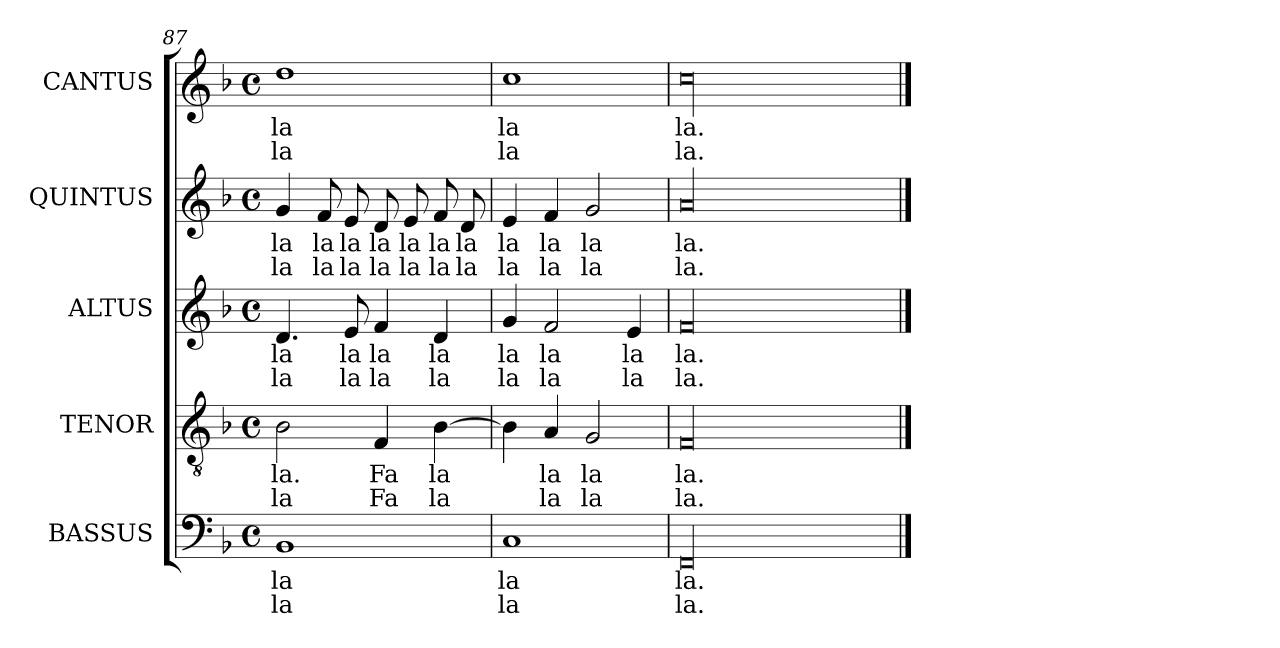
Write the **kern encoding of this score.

**kern	**text	**text	**kern	**text	**text	**kern	**text	**text	**kern	**text	**text	**kern	**text	**text
*part5	*part5	*part5	*part4	*part4	*part4	*part3	*part3	*part3	*part2	*part2	*part2	*part1	*part1	*part1
*staff5	*staff5	*staff5	*staff4	*staff4	*staff4	*staff3	*staff3	*staff3	*staff2	*staff2	*staff2	*staff1	*staff1	*staff1
*I"BASSUS	*	*	*I"TENOR	*	*	*I"ALTUS	*	*	*I"QUINTUS	*	*	*I"CANTUS	*	*
*I'B	*	*	*I'T	*	*	*I'A	*	*	*	*	*	*	*	*
*clefF4	*	*	*clefGv2	*	*	*clefG2	*	*	*clefG2	*	*	*clefG2	*	*
*	*	*	*ITrd7c12	*	*	*	*	*	*	*	*	*	*	*
*k[b-]	*	*	*k[b-]	*	*	*k[b-]	*	*	*k[b-]	*	*	*k[b-]	*	*
*F:	*	*	*F:	*	*	*F:	*	*	*F:	*	*	*F:	*	*
*M4/4	*	*	*M4/4	*	*	*M4/4	*	*	*M4/4	*	*	*M4/4	*	*
*met(c)	*	*	*met(c)	*	*	*met(c)	*	*	*met(c)	*	*	*met(c)	*	*
=87	=87	=87	=87	=87	=87	=87	=87	=87	=87	=87	=87	=87	=87	=87
!	!LO:LY:b:color=#000000	!LO:LY:b:color=#000000	!	!	!	!	!	!	!	!	!	!	!	!
!	!	!	!	!LO:LY:b:color=#000000	!LO:LY:b:color=#000000	!	!	!	!	!	!	!	!	!
!	!	!	!	!	!	!	!LO:LY:b:color=#000000	!LO:LY:b:color=#000000	!	!	!	!	!	!
!	!	!	!	!	!	!	!	!	!	!LO:LY:b:color=#000000	!LO:LY:b:color=#000000	!	!	!
!	!	!	!	!	!	!	!	!	!	!	!	!	!LO:LY:b:color=#000000	!LO:LY:b:color=#000000
1BB-i	la	la	2BB-i\	la.	la	4.di/	la	la	4gi/	la	la	1ddi	la	la
!	!	!	!	!	!	!	!	!	!	!LO:LY:b:color=#000000	!LO:LY:b:color=#000000	!	!	!
.	.	.	.	.	.	.	.	.	8fi/	la	la	.	.	.
!	!	!	!	!	!	!	!LO:LY:b:color=#000000	!LO:LY:b:color=#000000	!	!	!	!	!	!
!	!	!	!	!	!	!	!	!	!	!LO:LY:b:color=#000000	!LO:LY:b:color=#000000	!	!	!
.	.	.	.	.	.	8ei/	la	la	8ei/	la	la	.	.	.
!	!	!	!	!LO:LY:b:color=#000000	!LO:LY:b:color=#000000	!	!	!	!	!	!	!	!	!
!	!	!	!	!	!	!	!LO:LY:b:color=#000000	!LO:LY:b:color=#000000	!	!	!	!	!	!
!	!	!	!	!	!	!	!	!	!	!LO:LY:b:color=#000000	!LO:LY:b:color=#000000	!	!	!
.	.	.	4FFi/	Fa	Fa	4fi/	la	la	8di/	la	la	.	.	.
!	!	!	!	!	!	!	!	!	!	!LO:LY:b:color=#000000	!LO:LY:b:color=#000000	!	!	!
.	.	.	.	.	.	.	.	.	8ei/	la	la	.	.	.
!	!	!	!	!LO:LY:b:color=#000000	!LO:LY:b:color=#000000	!	!	!	!	!	!	!	!	!
!	!	!	!	!	!	!	!LO:LY:b:color=#000000	!LO:LY:b:color=#000000	!	!	!	!	!	!
!	!	!	!	!	!	!	!	!	!	!LO:LY:b:color=#000000	!LO:LY:b:color=#000000	!	!	!
.	.	.	[>4BB-i\	la	la	4di/	la	la	8fi/	la	la	.	.	.
!	!	!	!	!	!	!	!	!	!	!LO:LY:b:color=#000000	!LO:LY:b:color=#000000	!	!	!
.	.	.	.	.	.	.	.	.	8di/	la	la	.	.	.
=88	=88	=88	=88	=88	=88	=88	=88	=88	=88	=88	=88	=88	=88	=88
!	!LO:LY:b:color=#000000	!LO:LY:b:color=#000000	!	!	!	!	!	!	!	!	!	!	!	!
!	!	!	!	!	!	!	!LO:LY:b:color=#000000	!LO:LY:b:color=#000000	!	!	!	!	!	!
!	!	!	!	!	!	!	!	!	!	!LO:LY:b:color=#000000	!LO:LY:b:color=#000000	!	!	!
!	!	!	!	!	!	!	!	!	!	!	!	!	!LO:LY:b:color=#000000	!LO:LY:b:color=#000000
1Ci	la	la	4BB-i\]	.	.	4gi/	la	la	4ei/	la	la	1cci	la	la
!	!	!	!	!LO:LY:b:color=#000000	!LO:LY:b:color=#000000	!	!	!	!	!	!	!	!	!
!	!	!	!	!	!	!	!LO:LY:b:color=#000000	!LO:LY:b:color=#000000	!	!	!	!	!	!
!	!	!	!	!	!	!	!	!	!	!LO:LY:b:color=#000000	!LO:LY:b:color=#000000	!	!	!
.	.	.	4AAi/	la	la	2fi/	la	la	4fi/	la	la	.	.	.
!	!	!	!	!LO:LY:b:color=#000000	!LO:LY:b:color=#000000	!	!	!	!	!	!	!	!	!
!	!	!	!	!	!	!	!	!	!	!LO:LY:b:color=#000000	!LO:LY:b:color=#000000	!	!	!
.	.	.	2GGi/	la	la	.	.	.	2gi/	la	la	.	.	.
!	!	!	!	!	!	!	!LO:LY:b:color=#000000	!LO:LY:b:color=#000000	!	!	!	!	!	!
.	.	.	.	.	.	4ei/	la	la	.	.	.	.	.	.
=89	=89	=89	=89	=89	=89	=89	=89	=89	=89	=89	=89	=89	=89	=89
!	!LO:LY:b:color=#000000	!LO:LY:b:color=#000000	!	!	!	!	!	!	!	!	!	!	!	!
!	!	!	!	!LO:LY:b:color=#000000	!LO:LY:b:color=#000000	!	!	!	!	!	!	!	!	!
!	!	!	!	!	!	!	!LO:LY:b:color=#000000	!LO:LY:b:color=#000000	!	!	!	!	!	!
!	!	!	!	!	!	!	!	!	!	!LO:LY:b:color=#000000	!LO:LY:b:color=#000000	!	!	!
!	!	!	!	!	!	!	!	!	!	!	!	!	!LO:LY:b:color=#000000	!LO:LY:b:color=#000000
00FFi	la.	la.	00FFi	la.	la.	00fi	la.	la.	00ai	la.	la.	00cci	la.	la.
==	==	==	==	==	==	==	==	==	==	==	==	==	==	==
*-	*-	*-	*-	*-	*-	*-	*-	*-	*-	*-	*-	*-	*-	*-
